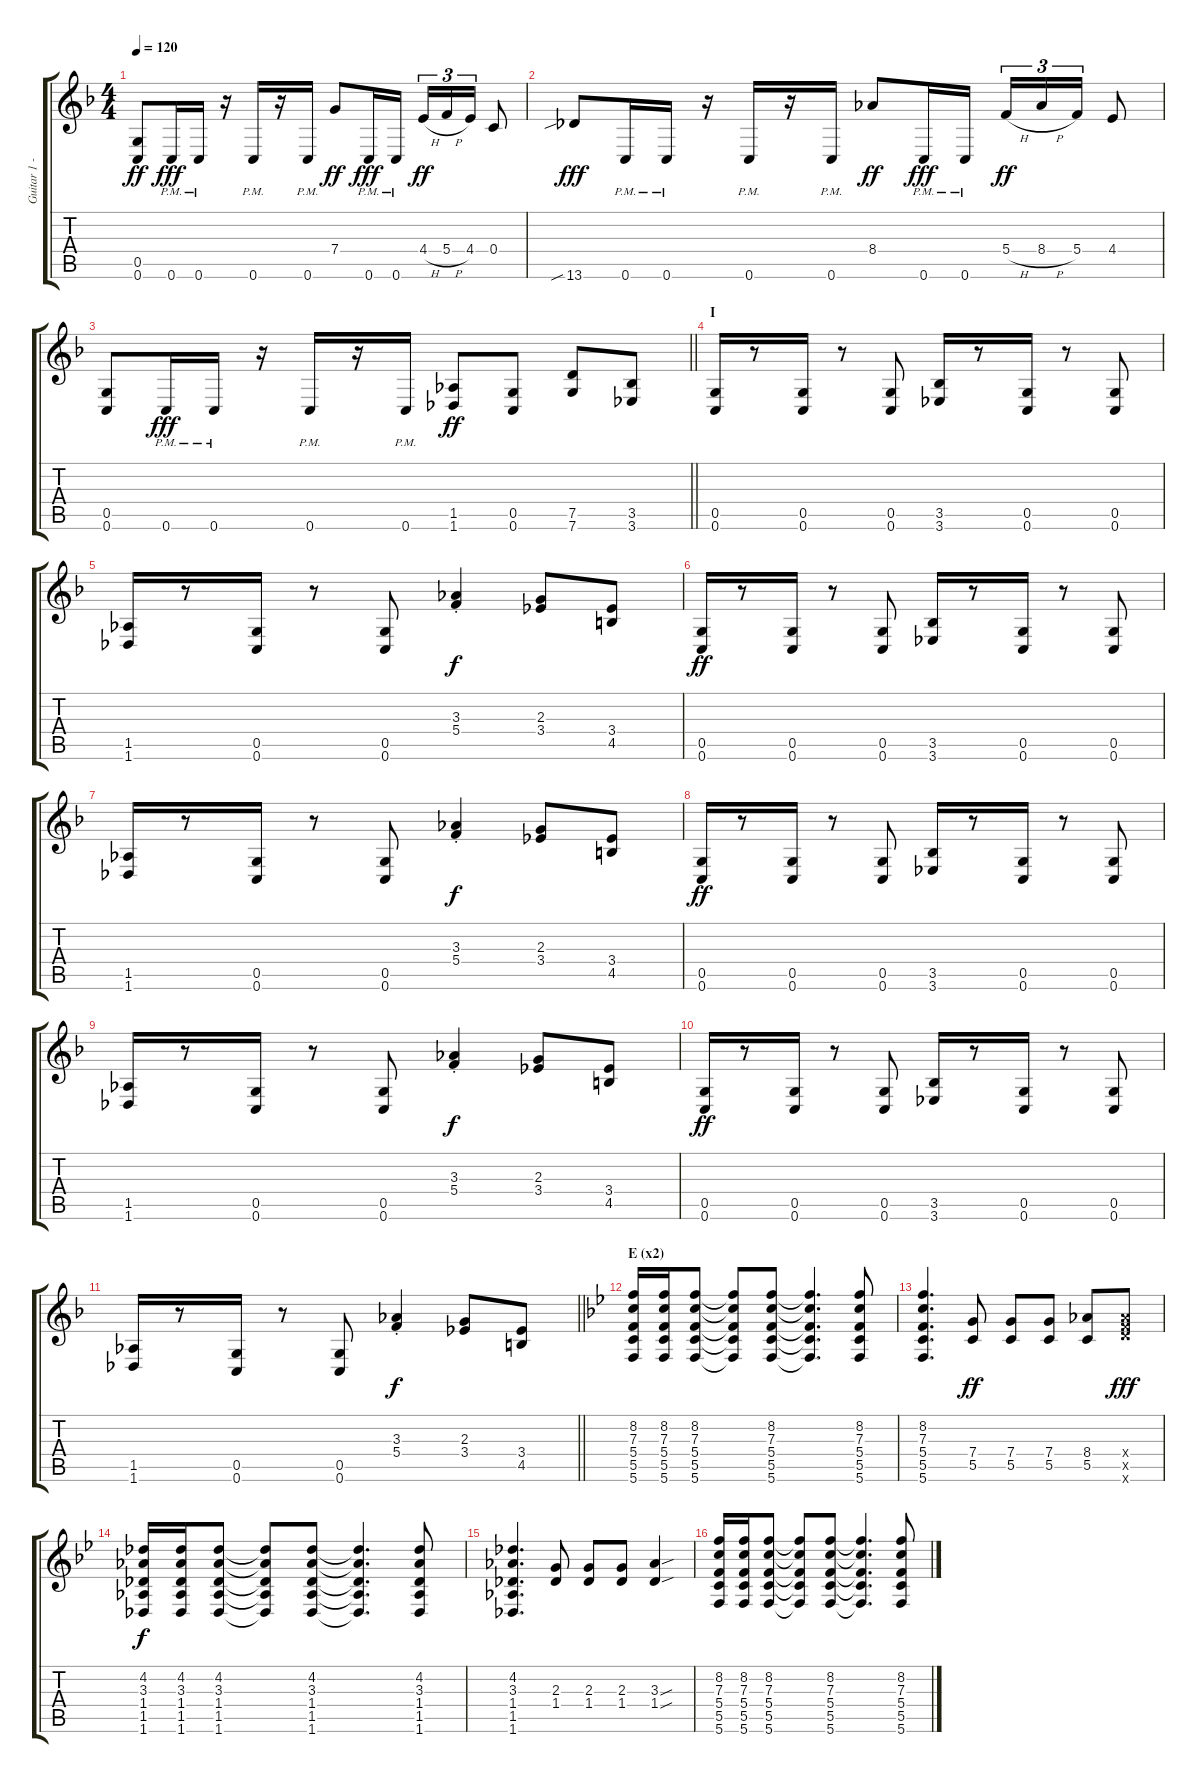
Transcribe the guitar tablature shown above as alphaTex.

\track ("Guitar 1 - Uruha" "Guitar 1 -") {instrument distortionguitar}
\staff {score tabs}
\tuning (D4 A3 F3 C3 G2 C2) {hide}
\ts (4 4)
\tempo 120
\clef g2
\ks f
(0.5 0.6).8{dy ff} 0.6{pm}.16{dy fff} 0.6{pm}.16 r.16 0.6{pm}.16 r.16 0.6{pm}.16 7.4.8{dy ff} 0.6{pm}.16{dy fff} 0.6{pm}.16 4.4{h}.16{tu (3 2) dy ff} 5.4{h}.16{tu (3 2)} 4.4.16{tu (3 2)} 0.4.8 |
13.6{sib}.8{dy fff} 0.6{pm}.16 0.6{pm}.16 r.16 0.6{pm}.16 r.16 0.6{pm}.16 8.4.8{dy ff} 0.6{pm}.16{dy fff} 0.6{pm}.16 5.4{h}.16{tu (3 2) dy ff} 8.4{h}.16{tu (3 2)} 5.4.16{tu (3 2)} 4.4.8 |
\barLineRight lightlight
(0.5 0.6).8 0.6{pm}.16{dy fff} 0.6{pm}.16 r.16 0.6{pm}.16 r.16 0.6{pm}.16 (1.5 1.6).8{dy ff} (0.5 0.6).8 (7.5 7.6).8 (3.5 3.6).8 |
\section ("" "I")
(0.5 0.6).16 r.8 (0.5 0.6).16 r.8 (0.5 0.6).8 (3.5 3.6).16 r.8 (0.5 0.6).16 r.8 (0.5 0.6).8 |
(1.5 1.6).16 r.8 (0.5 0.6).16 r.8 (0.5 0.6).8 (3.3{st} 5.4{st}).4{dy f} (2.3 3.4).8 (3.4 4.5).8 |
(0.5 0.6).16{dy ff} r.8 (0.5 0.6).16 r.8 (0.5 0.6).8 (3.5 3.6).16 r.8 (0.5 0.6).16 r.8 (0.5 0.6).8 |
(1.5 1.6).16 r.8 (0.5 0.6).16 r.8 (0.5 0.6).8 (3.3{st} 5.4{st}).4{dy f} (2.3 3.4).8 (3.4 4.5).8 |
(0.5 0.6).16{dy ff} r.8 (0.5 0.6).16 r.8 (0.5 0.6).8 (3.5 3.6).16 r.8 (0.5 0.6).16 r.8 (0.5 0.6).8 |
(1.5 1.6).16 r.8 (0.5 0.6).16 r.8 (0.5 0.6).8 (3.3{st} 5.4{st}).4{dy f} (2.3 3.4).8 (3.4 4.5).8 |
(0.5 0.6).16{dy ff} r.8 (0.5 0.6).16 r.8 (0.5 0.6).8 (3.5 3.6).16 r.8 (0.5 0.6).16 r.8 (0.5 0.6).8 |
\barLineRight lightlight
(1.5 1.6).16 r.8 (0.5 0.6).16 r.8 (0.5 0.6).8 (3.3{st} 5.4{st}).4{dy f} (2.3 3.4).8 (3.4 4.5).8 |
\section ("" "E (x2)")
\ks bb
(8.2 7.3 5.4 5.5 5.6).16 (8.2 7.3 5.4 5.5 5.6).16 (8.2 7.3 5.4 5.5 5.6).8 (8.2{t} 7.3{t} 5.4{t} 5.5{t} 5.6{t}).8 (8.2 7.3 5.4 5.5 5.6).8 (8.2{t} 7.3{t} 5.4{t} 5.5{t} 5.6{t}).4{d} (8.2 7.3 5.4 5.5 5.6).8 |
(8.2 7.3 5.4 5.5 5.6).4{d} (7.4 5.5).8{dy ff} (7.4 5.5).8 (7.4 5.5).8 (8.4 5.5).8 (8.4{x} 10.5{x} 14.6{x}).8{dy fff} |
(4.2 3.3 1.4 1.5 1.6).16{dy f} (4.2 3.3 1.4 1.5 1.6).16 (4.2 3.3 1.4 1.5 1.6).8 (4.2{t} 3.3{t} 1.4{t} 1.5{t} 1.6{t}).8 (4.2 3.3 1.4 1.5 1.6).8 (4.2{t} 3.3{t} 1.4{t} 1.5{t} 1.6{t}).4{d} (4.2 3.3 1.4 1.5 1.6).8 |
(4.2 3.3 1.4 1.5 1.6).4{d} (2.3 1.4).8 (2.3 1.4).8 (2.3 1.4).8 (3.3{sou} 1.4{sou}).4 |
(8.2 7.3 5.4 5.5 5.6).16 (8.2 7.3 5.4 5.5 5.6).16 (8.2 7.3 5.4 5.5 5.6).8 (8.2{t} 7.3{t} 5.4{t} 5.5{t} 5.6{t}).8 (8.2 7.3 5.4 5.5 5.6).8 (8.2{t} 7.3{t} 5.4{t} 5.5{t} 5.6{t}).4{d} (8.2 7.3 5.4 5.5 5.6).8
